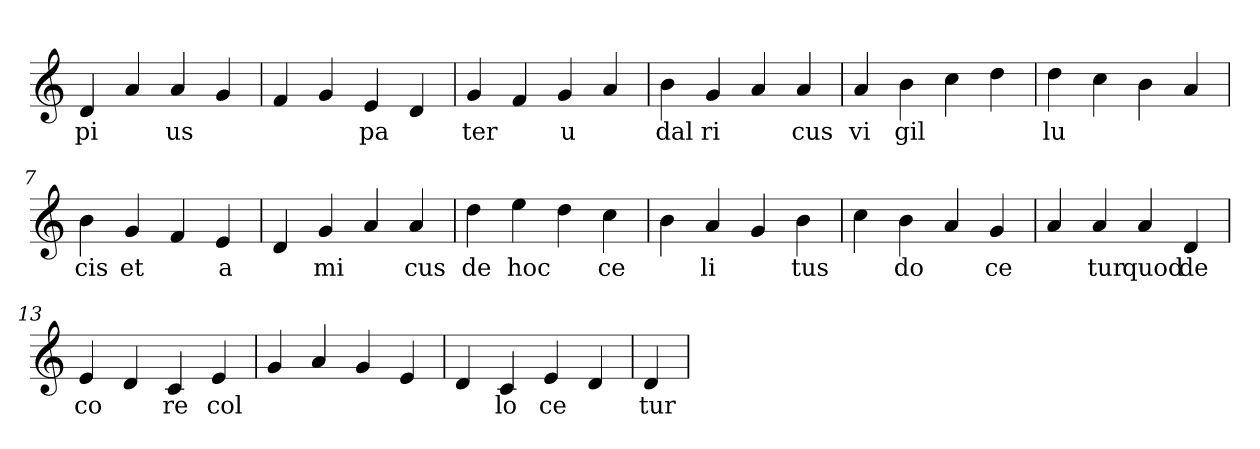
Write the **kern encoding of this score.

**kern	**text
*part1	*part1
*staff1	*staff1
*clefG2	*
=1	=1
4d	pi
4a	.
4a	us
4g	.
=2	=2
4f	.
4g	.
4e	pa
4d	.
=3	=3
4g	ter
4f	.
4g	u
4a	.
=4	=4
4b	dal
4g	ri
4a	.
4a	cus
=5	=5
4a	vi
4b	gil
4cc	.
4dd	.
=6	=6
4dd	lu
4cc	.
4b	.
4a	.
=7	=7
4b	cis
4g	et
4f	.
4e	a
=8	=8
4d	.
4g	mi
4a	.
4a	cus
=9	=9
4dd	de
4ee	hoc
4dd	.
4cc	ce
=10	=10
4b	.
4a	li
4g	.
4b	tus
=11	=11
4cc	.
4b	do
4a	.
4g	ce
=12	=12
4a	.
4a	tur
4a	quod
4d	de
=13	=13
4e	co
4d	.
4c	re
4e	col
=14	=14
4g	.
4a	.
4g	.
4e	.
=15	=15
4d	.
4c	lo
4e	ce
4d	.
=16	=16
4d	tur
=	=
*-	*-
